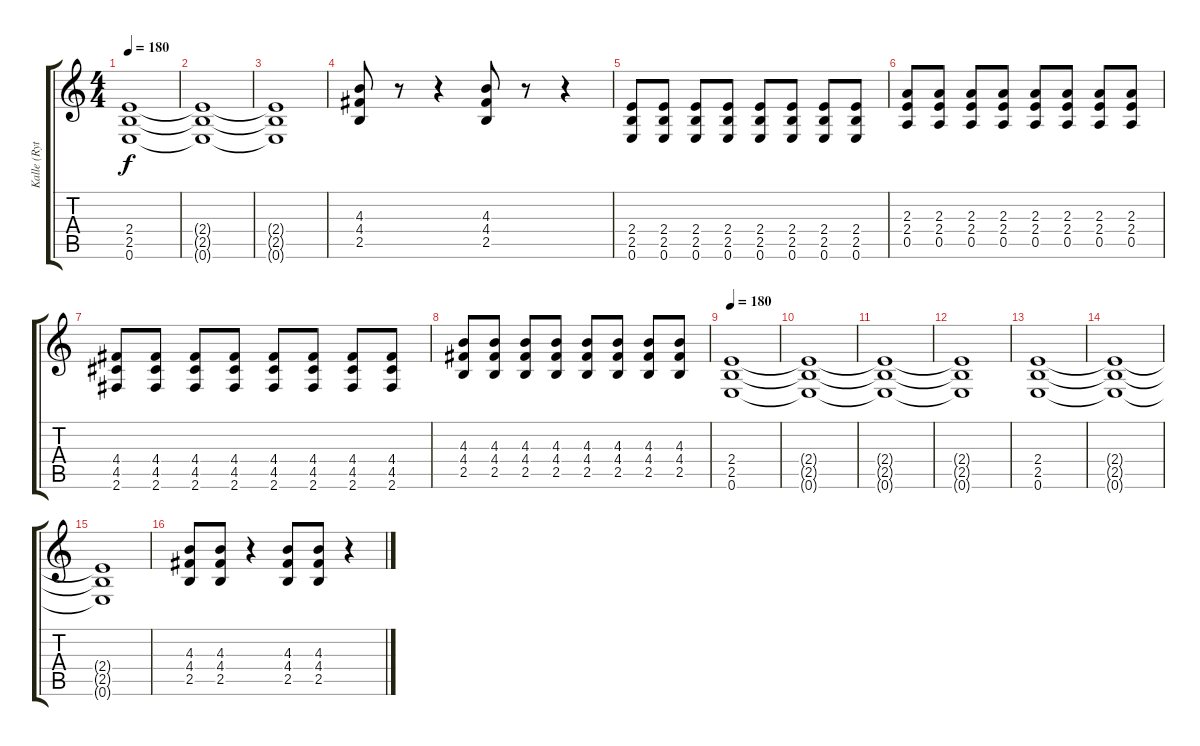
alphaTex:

\track ("Kalle (Rythm)" "Kalle (Ryt") {instrument distortionguitar}
\staff {score tabs}
\tuning (E4 B3 G3 D3 A2 E2) {hide}
\ts (4 4)
\tempo 180
\clef g2
\ks c
(2.4 2.5 0.6).1{dy f} |
(2.4{t} 2.5{t} 0.6{t}).1 |
(2.4{t} 2.5{t} 0.6{t}).1 |
(4.3 4.4 2.5).8 r.8 r.4 (4.3 4.4 2.5).8 r.8 r.4 |
(2.4 2.5 0.6).8 (2.4 2.5 0.6).8 (2.4 2.5 0.6).8 (2.4 2.5 0.6).8 (2.4 2.5 0.6).8 (2.4 2.5 0.6).8 (2.4 2.5 0.6).8 (2.4 2.5 0.6).8 |
(2.3 2.4 0.5).8 (2.3 2.4 0.5).8 (2.3 2.4 0.5).8 (2.3 2.4 0.5).8 (2.3 2.4 0.5).8 (2.3 2.4 0.5).8 (2.3 2.4 0.5).8 (2.3 2.4 0.5).8 |
(4.4 4.5 2.6).8 (4.4 4.5 2.6).8 (4.4 4.5 2.6).8 (4.4 4.5 2.6).8 (4.4 4.5 2.6).8 (4.4 4.5 2.6).8 (4.4 4.5 2.6).8 (4.4 4.5 2.6).8 |
(4.3 4.4 2.5).8 (4.3 4.4 2.5).8 (4.3 4.4 2.5).8 (4.3 4.4 2.5).8 (4.3 4.4 2.5).8 (4.3 4.4 2.5).8 (4.3 4.4 2.5).8 (4.3 4.4 2.5).8 |
\tempo 180
(2.4 2.5 0.6).1 |
(2.4{t} 2.5{t} 0.6{t}).1 |
(2.4{t} 2.5{t} 0.6{t}).1 |
(2.4{t} 2.5{t} 0.6{t}).1 |
(2.4 2.5 0.6).1 |
(2.4{t} 2.5{t} 0.6{t}).1 |
(2.4{t} 2.5{t} 0.6{t}).1 |
(4.3 4.4 2.5).8 (4.3 4.4 2.5).8 r.4 (4.3 4.4 2.5).8 (4.3 4.4 2.5).8 r.4
